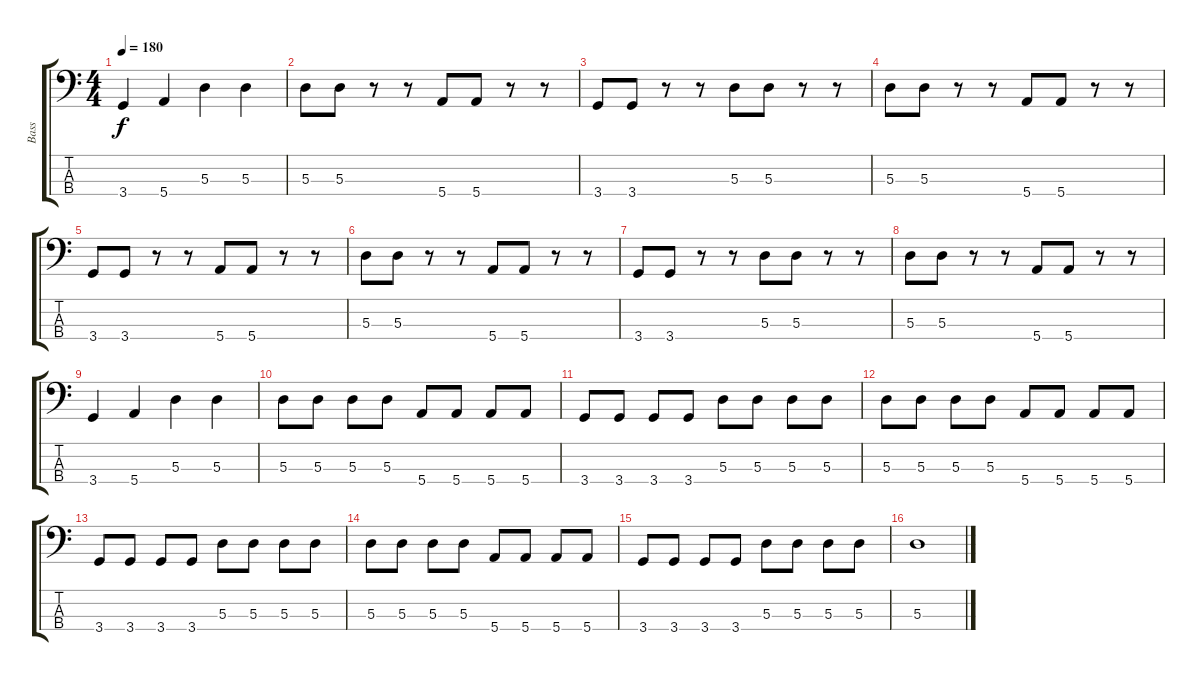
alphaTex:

\track ("Bass" "Bass") {instrument electricbassfinger}
\staff {score tabs}
\tuning (G2 D2 A1 E1) {hide}
\ts (4 4)
\tempo 180
\clef f4
\ks c
3.4.4{dy f} 5.4.4 5.3.4 5.3.4 |
5.3.8 5.3.8 r.8 r.8 5.4.8 5.4.8 r.8 r.8 |
3.4.8 3.4.8 r.8 r.8 5.3.8 5.3.8 r.8 r.8 |
5.3.8 5.3.8 r.8 r.8 5.4.8 5.4.8 r.8 r.8 |
3.4.8 3.4.8 r.8 r.8 5.4.8 5.4.8 r.8 r.8 |
5.3.8 5.3.8 r.8 r.8 5.4.8 5.4.8 r.8 r.8 |
3.4.8 3.4.8 r.8 r.8 5.3.8 5.3.8 r.8 r.8 |
5.3.8 5.3.8 r.8 r.8 5.4.8 5.4.8 r.8 r.8 |
3.4.4 5.4.4 5.3.4 5.3.4 |
5.3.8 5.3.8 5.3.8 5.3.8 5.4.8 5.4.8 5.4.8 5.4.8 |
3.4.8 3.4.8 3.4.8 3.4.8 5.3.8 5.3.8 5.3.8 5.3.8 |
5.3.8 5.3.8 5.3.8 5.3.8 5.4.8 5.4.8 5.4.8 5.4.8 |
3.4.8 3.4.8 3.4.8 3.4.8 5.3.8 5.3.8 5.3.8 5.3.8 |
5.3.8 5.3.8 5.3.8 5.3.8 5.4.8 5.4.8 5.4.8 5.4.8 |
3.4.8 3.4.8 3.4.8 3.4.8 5.3.8 5.3.8 5.3.8 5.3.8 |
5.3.1
